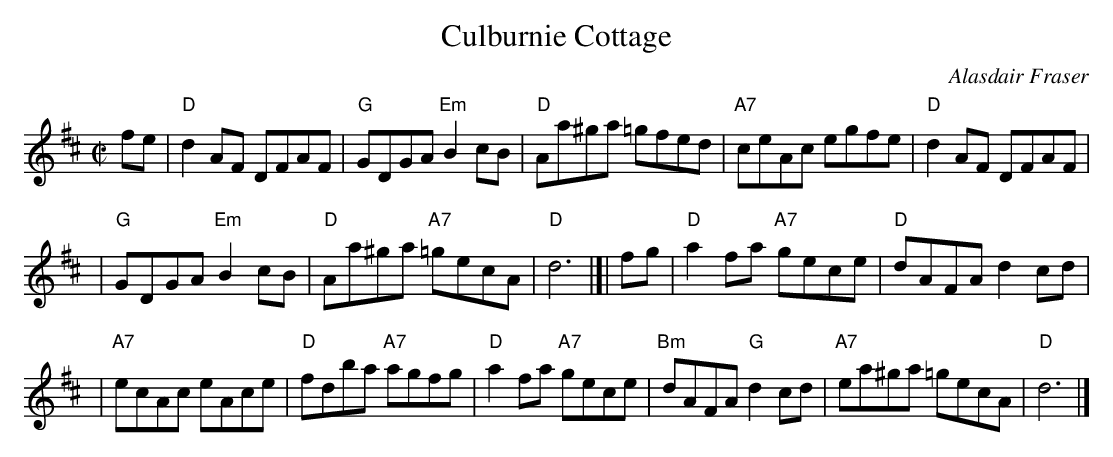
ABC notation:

X:1
T: Culburnie Cottage
C: Alasdair Fraser
M: C|
L: 1/8
K: D
 fe | "D"d2AF DFAF | "G"GDGA "Em"B2cB | "D"Aa^ga =gfed | "A7"ceAc egfe | "D"d2AF DFAF |
| "G"GDGA "Em"B2cB | "D"Aa^ga "A7"=gecA | "D"d6 |[| fg | "D"a2fa "A7"gece | "D"dAFA d2cd |
| "A7"ecAc eAce | "D"fdba "A7"agfg | "D"a2fa "A7"gece | "Bm"dAFA "G"d2cd | "A7"ea^ga =gecA | "D"d6 |]
